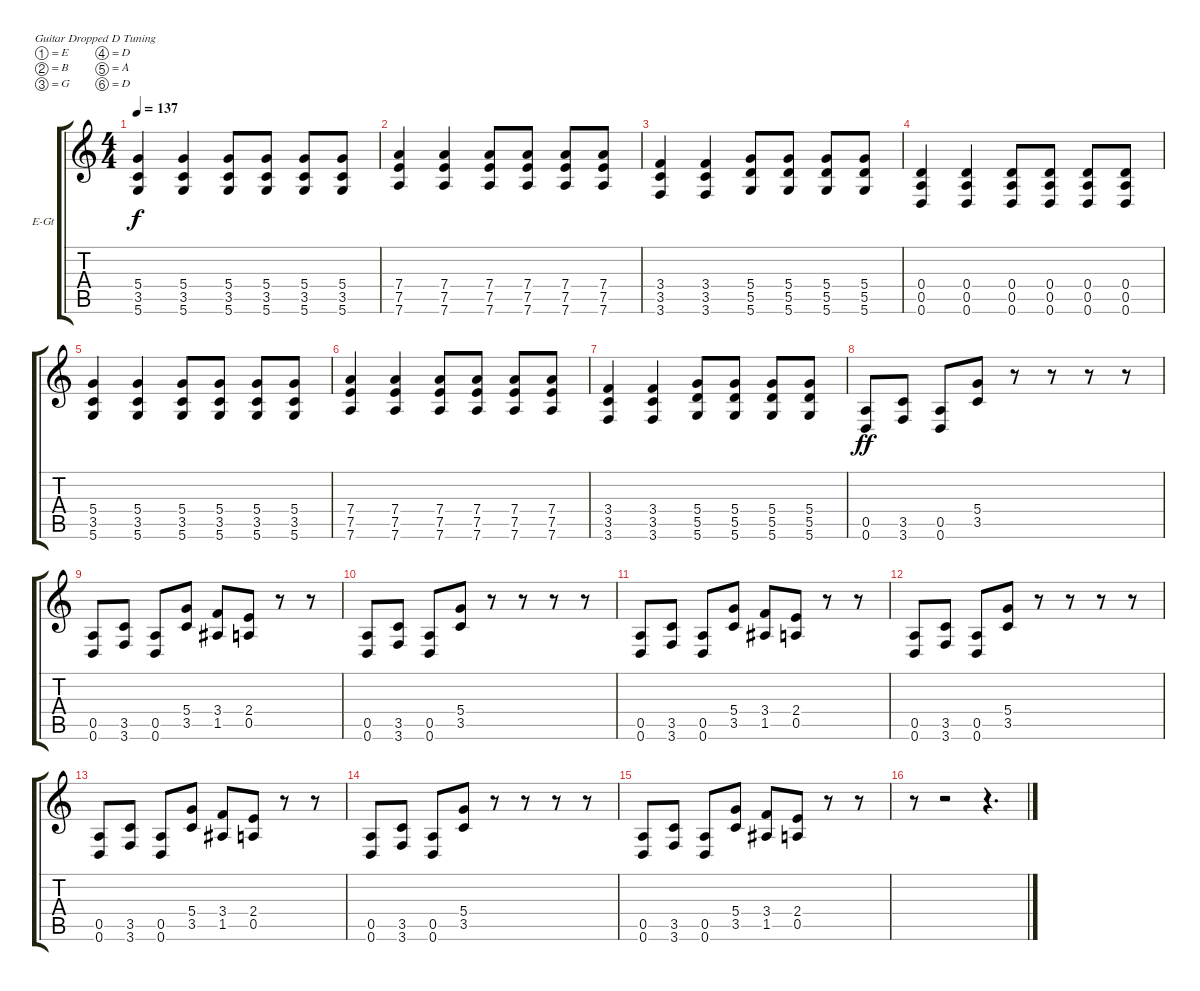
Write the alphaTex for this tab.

\bracketExtendMode groupsimilarinstruments
\firstSystemTrackNameOrientation horizontal
\otherSystemsTrackNameOrientation horizontal
\track ("Overdriven-guitar (Richard)" "E-Gt") {instrument overdrivenguitar}
\staff {score tabs}
\tuning (E4 B3 G3 D3 A2 D2)
\ts (4 4)
\tempo 137
\clef g2
\ks c
(3.5 5.6 5.4).4{dy f} (3.5 5.6 5.4).4 (3.5 5.6 5.4).8 (3.5 5.6 5.4).8 (3.5 5.6 5.4).8 (3.5 5.6 5.4).8 |
(7.4 7.5 7.6).4 (7.4 7.5 7.6).4 (7.4 7.5 7.6).8 (7.4 7.5 7.6).8 (7.4 7.5 7.6).8 (7.4 7.5 7.6).8 |
(3.4 3.5 3.6).4 (3.4 3.5 3.6).4 (5.4 5.6 5.5).8 (5.4 5.6 5.5).8 (5.4 5.6 5.5).8 (5.4 5.6 5.5).8 |
(0.4 0.5 0.6).4 (0.4 0.5 0.6).4 (0.4 0.5 0.6).8 (0.4 0.5 0.6).8 (0.4 0.5 0.6).8 (0.4 0.5 0.6).8 |
(3.5 5.6 5.4).4 (3.5 5.6 5.4).4 (3.5 5.6 5.4).8 (3.5 5.6 5.4).8 (3.5 5.6 5.4).8 (3.5 5.6 5.4).8 |
(7.4 7.5 7.6).4 (7.4 7.5 7.6).4 (7.4 7.5 7.6).8 (7.4 7.5 7.6).8 (7.4 7.5 7.6).8 (7.4 7.5 7.6).8 |
(3.4 3.5 3.6).4 (3.4 3.5 3.6).4 (5.4 5.6 5.5).8 (5.4 5.6 5.5).8 (5.4 5.6 5.5).8 (5.4 5.6 5.5).8 |
(0.5 0.6).8{dy ff} (3.5 3.6).8 (0.5 0.6).8 (3.5 5.4).8 r.8 r.8 r.8 r.8 |
(0.5 0.6).8 (3.5 3.6).8 (0.5 0.6).8 (3.5 5.4).8 (3.4 1.5).8 (2.4 0.5).8 r.8 r.8 |
(0.5 0.6).8 (3.5 3.6).8 (0.5 0.6).8 (3.5 5.4).8 r.8 r.8 r.8 r.8 |
(0.5 0.6).8 (3.5 3.6).8 (0.5 0.6).8 (3.5 5.4).8 (3.4 1.5).8 (2.4 0.5).8 r.8 r.8 |
(0.5 0.6).8 (3.5 3.6).8 (0.5 0.6).8 (3.5 5.4).8 r.8 r.8 r.8 r.8 |
(0.5 0.6).8 (3.5 3.6).8 (0.5 0.6).8 (3.5 5.4).8 (3.4 1.5).8 (2.4 0.5).8 r.8 r.8 |
(0.5 0.6).8 (3.5 3.6).8 (0.5 0.6).8 (3.5 5.4).8 r.8 r.8 r.8 r.8 |
(0.5 0.6).8 (3.5 3.6).8 (0.5 0.6).8 (3.5 5.4).8 (3.4 1.5).8 (2.4 0.5).8 r.8 r.8 |
r.8 r.2 r.4{d}
